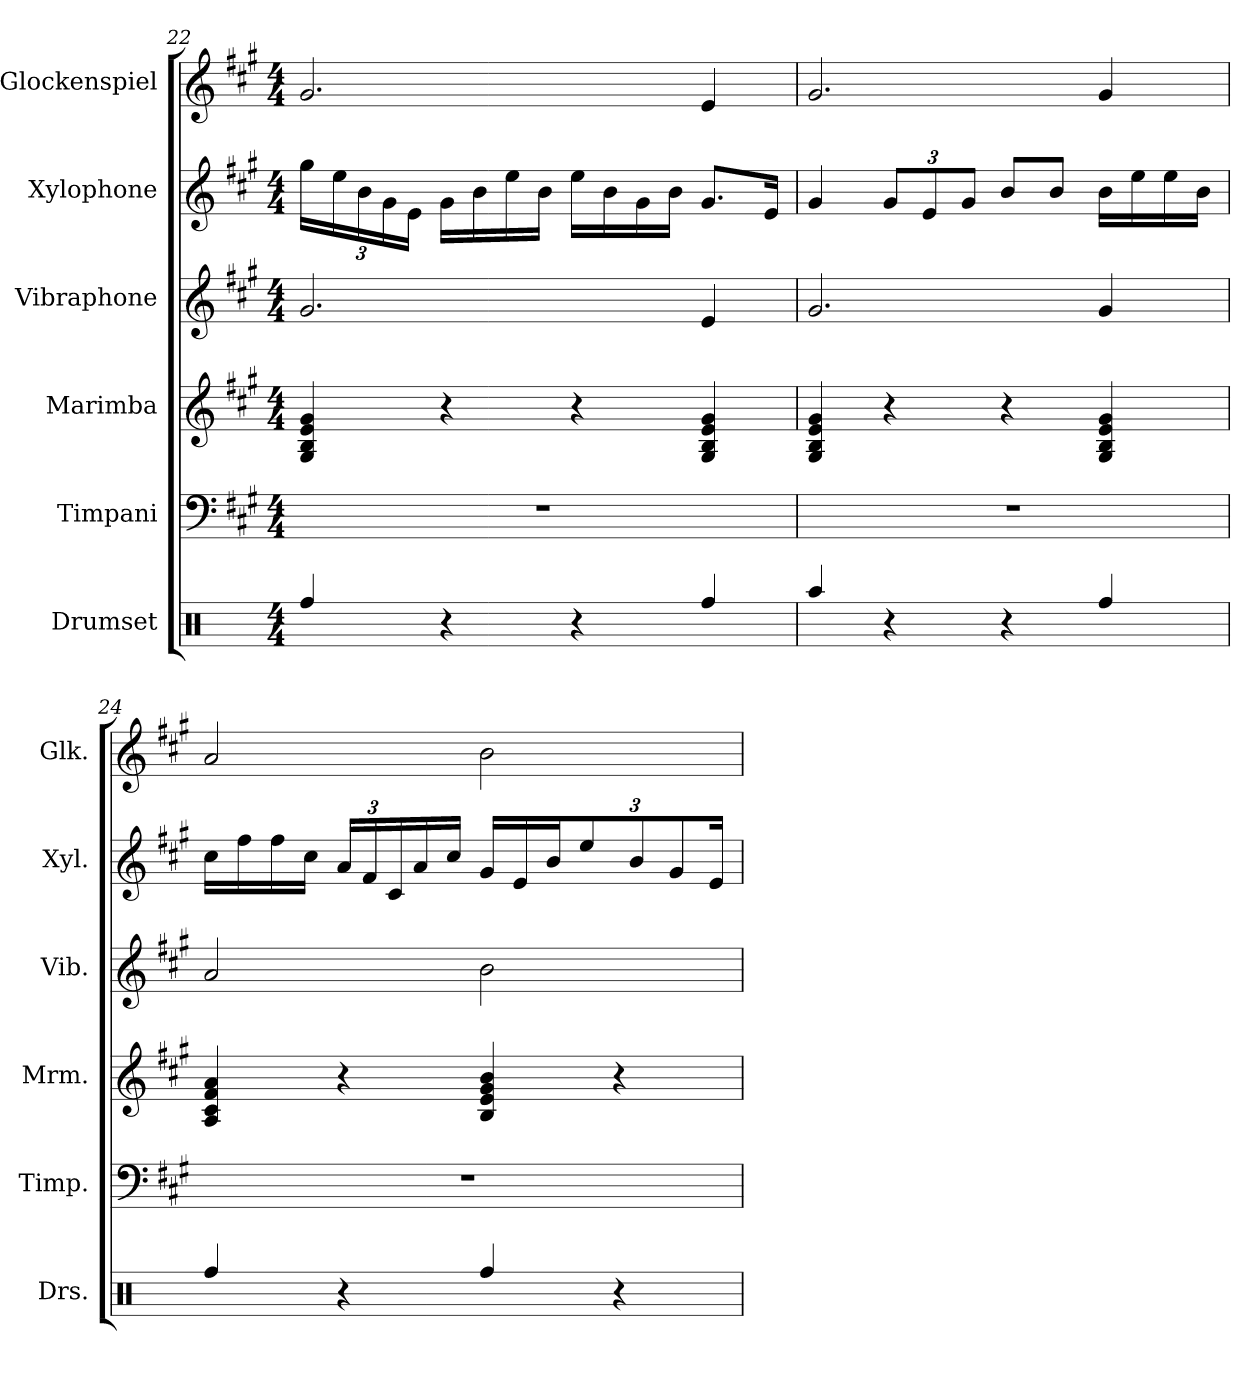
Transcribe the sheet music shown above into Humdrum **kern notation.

**kern	**kern	**kern	**kern	**kern	**kern
*part6	*part5	*part4	*part3	*part2	*part1
*staff6	*staff5	*staff4	*staff3	*staff2	*staff1
*I"Drumset	*I"Timpani	*I"Marimba	*I"Vibraphone	*I"Xylophone	*I"Glockenspiel
*I'Drs.	*I'Timp.	*I'Mrm.	*I'Vib.	*I'Xyl.	*I'Glk.
*clefX	*clefF4	*clefG2	*clefG2	*clefG2	*clefG2
*	*	*	*	*ITrd-7c-12	*ITrd-14c-24
*k[]	*k[f#c#g#]	*k[f#c#g#]	*k[f#c#g#]	*k[f#c#g#]	*k[f#c#g#]
*M4/4	*M4/4	*M4/4	*M4/4	*M4/4	*M4/4
=22	=22	=22	=22	=22	=22
4Rff/	1r	4G#/ 4B/ 4e/ 4g#/	2.g#/	16ggg#\LL	2.ggg#/
*	*	*	*	*Xbrackettup	*
.	.	.	.	24eee\	.
.	.	.	.	24bb\	.
.	.	.	.	24gg#\	.
.	.	.	.	16ee\JJ	.
4r	.	4r	.	16gg#\LL	.
.	.	.	.	16bb\	.
.	.	.	.	16eee\	.
.	.	.	.	16bb\JJ	.
4r	.	4r	.	16eee\LL	.
.	.	.	.	16bb\	.
.	.	.	.	16gg#\	.
.	.	.	.	16bb\JJ	.
4Rff/	.	4G#/ 4B/ 4e/ 4g#/	4e/	8.gg#/L	4eee/
.	.	.	.	16ee/Jk	.
=23	=23	=23	=23	=23	=23
4Raa/	1r	4G#/ 4B/ 4e/ 4g#/	2.g#/	4gg#/	2.ggg#/
4r	.	4r	.	12gg#/L	.
.	.	.	.	12ee/	.
.	.	.	.	12gg#/J	.
4r	.	4r	.	8bb/L	.
.	.	.	.	8bb/J	.
4Rff/	.	4G#/ 4B/ 4e/ 4g#/	4g#/	16bb\LL	4ggg#/
.	.	.	.	16eee\	.
.	.	.	.	16eee\	.
.	.	.	.	16bb\JJ	.
!!LO:PB:g=z
=24	=24	=24	=24	=24	=24
4Rff/	1r	4A/ 4c#/ 4f#/ 4a/	2a/	16ccc#\LL	2aaa/
.	.	.	.	16fff#\	.
.	.	.	.	16fff#\	.
.	.	.	.	16ccc#\JJ	.
4r	.	4r	.	24aa/LL	.
.	.	.	.	24ff#/	.
.	.	.	.	24cc#/	.
.	.	.	.	16aa/	.
.	.	.	.	16ccc#/JJ	.
4Rff/	.	4B/ 4e/ 4g#/ 4b/	2b\	16gg#/LL	2bbb\
.	.	.	.	16ee/	.
.	.	.	.	16bb/J	.
.	.	.	.	12eee/	.
4r	.	4r	.	.	.
.	.	.	.	12bb/	.
.	.	.	.	12gg#/	.
.	.	.	.	16ee/Jk	.
=	=	=	=	=	=
*-	*-	*-	*-	*-	*-
